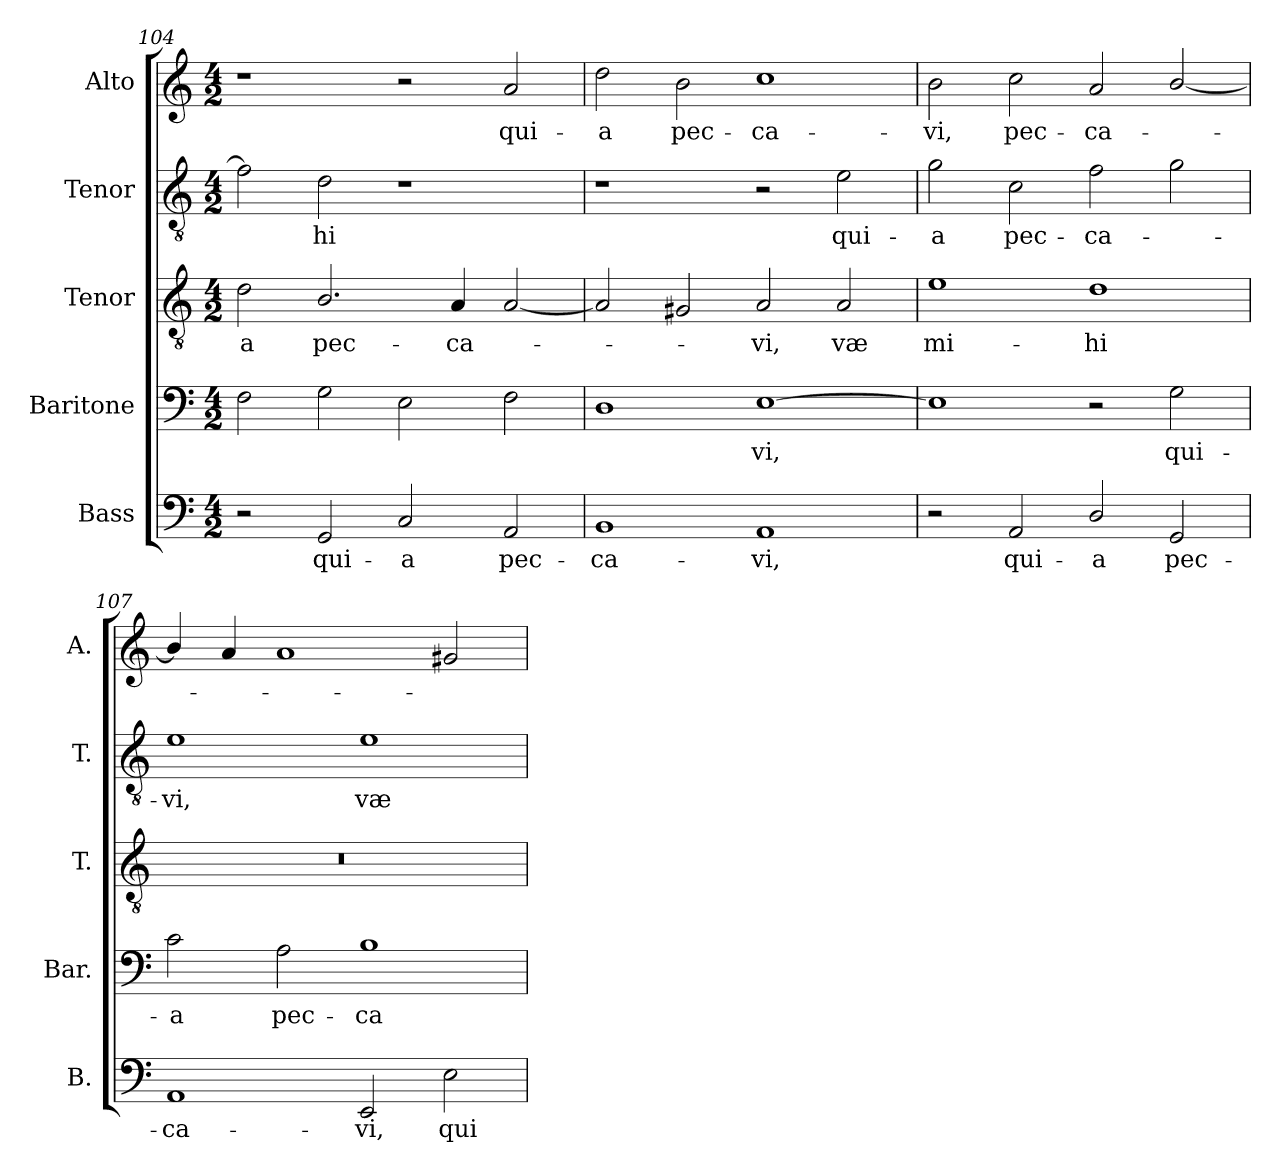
**kern	**text	**kern	**text	**kern	**text	**kern	**text	**kern	**text
*part5	*part5	*part4	*part4	*part3	*part3	*part2	*part2	*part1	*part1
*staff5	*staff5	*staff4	*staff4	*staff3	*staff3	*staff2	*staff2	*staff1	*staff1
*I"Bass	*	*I"Baritone	*	*I"Tenor	*	*I"Tenor	*	*I"Alto	*
*I'B.	*	*I'Bar.	*	*I'T.	*	*I'T.	*	*I'A.	*
*clefF4	*	*clefF4	*	*clefGv2	*	*clefGv2	*	*clefG2	*
*	*	*	*	*ITrd7c12	*	*ITrd7c12	*	*	*
*k[]	*	*k[]	*	*k[]	*	*k[]	*	*k[]	*
*C:	*	*C:	*	*C:	*	*C:	*	*C:	*
*M4/2	*	*M4/2	*	*M4/2	*	*M4/2	*	*M4/2	*
=104	=104	=104	=104	=104	=104	=104	=104	=104	=104
!	!	!	!	!	!LO:LY:b:color=#000000	!	!	!	!
2r	.	2Fi\	.	2Di\	-a	2Fi\]	.	1r	.
!	!LO:LY:b:color=#000000	!	!	!	!	!	!	!	!
!	!	!	!	!	!LO:LY:b:color=#000000	!	!	!	!
!	!	!	!	!	!	!	!LO:LY:b:color=#000000	!	!
2GGi/	qui-	2Gi\	.	2.BBi/	pec-	2Di\	-hi	.	.
!	!LO:LY:b:color=#000000	!	!	!	!	!	!	!	!
2Ci/	-a	2Ei\	.	.	.	1r	.	2r	.
!	!	!	!	!	!LO:LY:b:color=#000000	!	!	!	!
.	.	.	.	4AAi/	-ca-	.	.	.	.
!	!LO:LY:b:color=#000000	!	!	!	!	!	!	!	!
!	!	!	!	!	!	!	!	!	!LO:LY:b:color=#000000
2AAi/	pec-	2Fi\	.	[2AAi/	.	.	.	2ai/	qui-
=105	=105	=105	=105	=105	=105	=105	=105	=105	=105
!	!LO:LY:b:color=#000000	!	!	!	!	!	!	!	!
!	!	!	!	!	!	!	!	!	!LO:LY:b:color=#000000
1BBi	-ca-	1Di	.	2AAi/]	.	1r	.	2ddi\	-a
!	!	!	!	!	!	!	!	!	!LO:LY:b:color=#000000
.	.	.	.	2GG#Xi/	.	.	.	2bi\	pec-
!	!LO:LY:b:color=#000000	!	!	!	!	!	!	!	!
!	!	!	!LO:LY:b:color=#000000	!	!	!	!	!	!
!	!	!	!	!	!LO:LY:b:color=#000000	!	!	!	!
!	!	!	!	!	!	!	!	!	!LO:LY:b:color=#000000
1AAi	-vi,	[1Ei	-vi,	2AAi/	-vi,	2r	.	1cci	-ca-
!	!	!	!	!	!LO:LY:b:color=#000000	!	!	!	!
!	!	!	!	!	!	!	!LO:LY:b:color=#000000	!	!
.	.	.	.	2AAi/	væ	2Ei\	qui-	.	.
=106	=106	=106	=106	=106	=106	=106	=106	=106	=106
!	!	!	!	!	!LO:LY:b:color=#000000	!	!	!	!
!	!	!	!	!	!	!	!LO:LY:b:color=#000000	!	!
!	!	!	!	!	!	!	!	!	!LO:LY:b:color=#000000
2r	.	1Ei]	.	1Ei	mi-	2Gi\	-a	2bi\	-vi,
!	!LO:LY:b:color=#000000	!	!	!	!	!	!	!	!
!	!	!	!	!	!	!	!LO:LY:b:color=#000000	!	!
!	!	!	!	!	!	!	!	!	!LO:LY:b:color=#000000
2AAi/	qui-	.	.	.	.	2Ci\	pec-	2cci\	pec-
!	!LO:LY:b:color=#000000	!	!	!	!	!	!	!	!
!	!	!	!	!	!LO:LY:b:color=#000000	!	!	!	!
!	!	!	!	!	!	!	!LO:LY:b:color=#000000	!	!
!	!	!	!	!	!	!	!	!	!LO:LY:b:color=#000000
2Di/	-a	2r	.	1Di	-hi	2Fi\	-ca-	2ai/	-ca-
!	!LO:LY:b:color=#000000	!	!	!	!	!	!	!	!
!	!	!	!LO:LY:b:color=#000000	!	!	!	!	!	!
2GGi/	pec-	2Gi\	qui-	.	.	2Gi\	.	[2bi/	.
!!LO:PB:g=z
=107	=107	=107	=107	=107	=107	=107	=107	=107	=107
!	!LO:LY:b:color=#000000	!	!	!	!	!	!	!	!
!	!	!	!LO:LY:b:color=#000000	!LO:N:vis=1	!	!	!	!	!
!	!	!	!	!	!	!	!LO:LY:b:color=#000000	!	!
1AAi	-ca-	2ci\	-a	0r	.	1Ei	-vi,	4bi/]	.
.	.	.	.	.	.	.	.	4ai/	.
!	!	!	!LO:LY:b:color=#000000	!	!	!	!	!	!
.	.	2Ai\	pec-	.	.	.	.	1ai	.
!	!LO:LY:b:color=#000000	!	!	!	!	!	!	!	!
!	!	!	!LO:LY:b:color=#000000	!	!	!	!	!	!
!	!	!	!	!	!	!	!LO:LY:b:color=#000000	!	!
2EEi/	-vi,	1Bi	-ca-	.	.	1Ei	væ	.	.
!	!LO:LY:b:color=#000000	!	!	!	!	!	!	!	!
2Ei\	qui-	.	.	.	.	.	.	2g#Xi/	.
=	=	=	=	=	=	=	=	=	=
*-	*-	*-	*-	*-	*-	*-	*-	*-	*-
